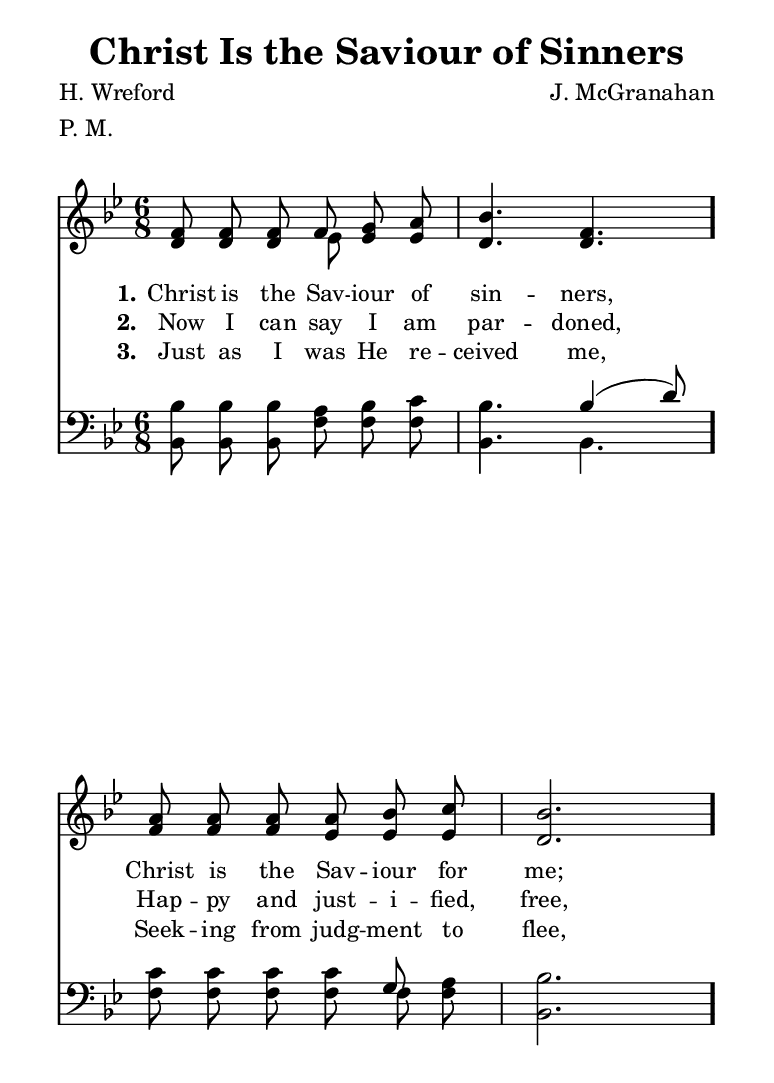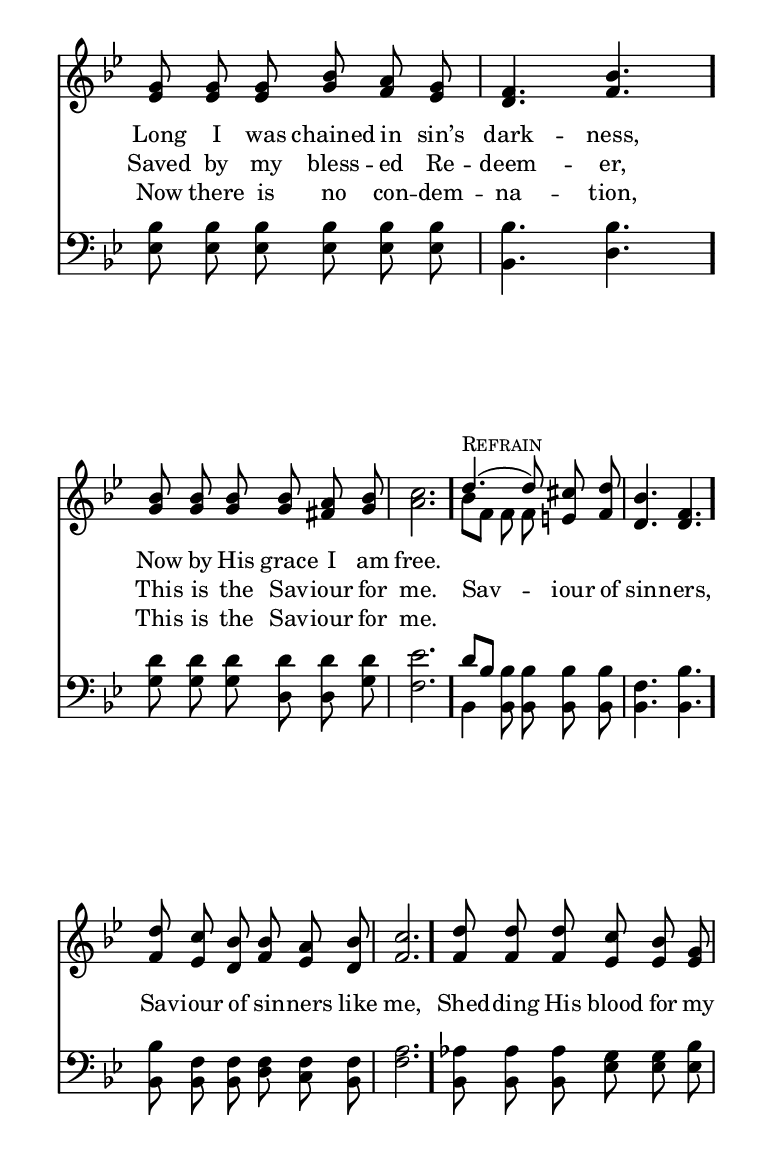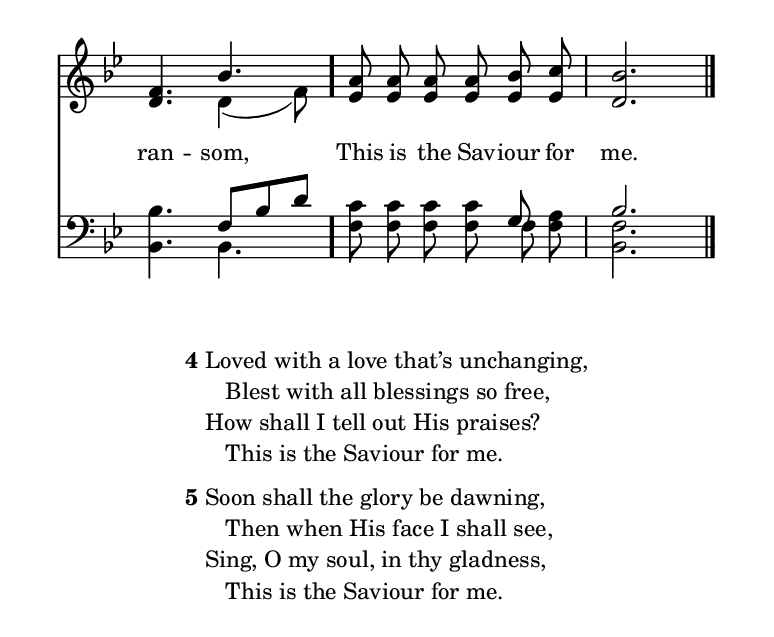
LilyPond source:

\include "common/global.ily"
\paper {
  \include "common/paper.ily"
  score-markup-spacing.padding = 4
  score-markup-spacing.basic-distance = 4
}

\header{
  %gospel
  hymnnumber = "68"
  title = "Christ Is the Saviour of Sinners"
  tunename = "Showers of Blessing"
  meter = "P. M." % like 8. 7. 8. 7. with Refrain, but dactylic
  poet = "H. Wreford"
  composer = "J. McGranahan"
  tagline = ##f
}

% for fermata in MIDI
ta = { \tempo 4=70 }
tb = { \tempo 4=35 }

patternAA = { c8 c8 c8 c8 c8 c8 | c4. c4. }
patternAB = { c8 c8 c8 c8 c8 c8 | c4. c4( c8) }
patternAC = { c8 c8 c8 c8 c8 c8 | c4. c8[ c8 c8] }

patternBA = { c8 c8 c8 c8 c8 c8 | c2. }

patternCA = { c4.( c8) c8 c8 | c4. c4. }
patternCB = { c8[ c8] c8 c8 c8 c8 | c4. c4. }
patternCC = { c4 c8 c8 c8 c8 | c4. c4. }

global = {
  \include "common/overrides.ily"
  \override Staff.TimeSignature.style = #'numbered
  \time 6/8
  \override Score.MetronomeMark.transparent = ##t % hide all fermata changes too
  \ta
  \key bes \major
  \autoBeamOff
}

notesSoprano = {
\global
\relative c' {

  \changePitch \patternAA { f f f f g a | bes f }
  \changePitch \patternBA { a a a a bes c | bes }
  \changePitch \patternAA { g g g bes a g | f bes }
  \changePitch \patternBA { bes bes bes bes a bes | c }

  << s^\markup { \small \caps "Refrain" }
  \changePitch \patternCA { d d cis d | bes f } >>
  \changePitch \patternBA { d' c bes bes a bes | c }
  \changePitch \patternAA { d d d c bes g | f bes }
  \changePitch \patternBA { a a a a bes c | bes }

  \bar "|."

}
}

notesAlto = {
\global
\relative e' {

  \changePitch \patternAA { d d d ees ees ees | d d }
  \changePitch \patternBA { f f f ees ees ees | d }
  \changePitch \patternAA { ees ees ees g f ees | d f }
  \changePitch \patternBA { g g g g fis g | a }

  \changePitch \patternCB { bes f f | f e! f | d d }
  \changePitch \patternBA { f ees d f ees d | f }
  \changePitch \patternAB { f f f ees ees ees | d d f }
  \changePitch \patternBA { ees ees ees ees ees ees | d }

}
}

notesTenor = {
\global
\relative a {

  \changePitch \patternAB { bes bes bes a bes c | bes bes d }
  \changePitch \patternBA { c c c c g a | bes }
  \changePitch \patternAA { bes bes bes bes bes bes | bes bes }
  \changePitch \patternBA { d d d d d d | ees }

  \changePitch \patternCB { d bes bes bes bes bes | f bes  }
  \changePitch \patternBA { bes f f f f f | a }
  \changePitch \patternAC { aes aes aes g g bes | bes f bes d }
  \changePitch \patternBA { c c c c g a | bes }

}
}

notesBass = {
\global
\relative f, {

  \changePitch \patternAA { bes bes bes f' f f | bes, bes }
  \changePitch \patternBA { f' f f f f f | bes, }
  \changePitch \patternAA { ees ees ees ees ees ees | bes d }
  \changePitch \patternBA { g g g d d g | f }

  \changePitch \patternCC { bes, bes bes bes bes | bes bes }
  \changePitch \patternBA { bes bes bes d c bes | f' }
  \changePitch \patternAA { bes, bes bes ees ees ees | bes bes }
  \changePitch \patternBA { f' f f f f f | < f bes, > }

}
}

Refrain = \lyricmode {

Sav -- iour of sin -- ners, \bar "."
Sav -- iour of sin -- ners like me, \bar "." \eogbreak
Shed -- ding His blood for my ran -- som, \bar "."
This is the Sav -- iour for me. \bar "." \eogbreak

}

wordsA = \lyricmode {
\set stanza = "1."

Christ is the Sav -- iour of sin -- ners, \bar "."
Christ is the Sav -- iour for me; \bar "." \eogbreak
Long I was chained in sin’s dark -- ness, \bar "."
Now by His grace I am free. \bar "." \eogbreak

}

wordsB = \lyricmode {
\set stanza = "2."

Now I can say I am par -- doned,
Hap -- py and just -- i -- fied, free,
Saved by my bless -- ed Re -- deem -- er,
This is the Sav -- iour for me.

\Refrain

}

wordsC = \lyricmode {
\set stanza = "3."

Just as I was He re -- ceived me,
Seek -- ing from judg -- ment to flee,
Now there is no con -- dem -- na -- tion,
This is the Sav -- iour for me.

}

wordsD = \markuplist {

\line { Loved with a love that’s unchanging, }
\line { { \hspace #2 } Blest with all blessings so free, }
\line { How shall I tell out His praises? }
\line { { \hspace #2 } This is the Saviour for me. }

}

wordsE = \markuplist {

\line { Soon shall the glory be dawning, }
\line { { \hspace #2 } Then when His face I shall see, }
\line { Sing, O my soul, in thy gladness, }
\line { { \hspace #2 } This is the Saviour for me. }

}

\score {
  \context ChoirStaff <<
    \context Staff = upper <<
      \set Staff.autoBeaming = ##f
      \set ChoirStaff.systemStartDelimiter = #'SystemStartBar
      \set ChoirStaff.printPartCombineTexts = ##f
      \partcombine #'(2 . 11) \notesSoprano \notesAlto
      \context NullVoice = sopranos { \voiceOne << \notesSoprano >> }
      \context Lyrics = one   \lyricsto sopranos \wordsA
      \context Lyrics = two   \lyricsto sopranos \wordsB
      \context Lyrics = three \lyricsto sopranos \wordsC
    >>
    \context Staff = men <<
      \set Staff.autoBeaming = ##f
      \clef bass
      \set ChoirStaff.printPartCombineTexts = ##f
      \partcombine #'(2 . 11) \notesTenor \notesBass
    >>
  >>
  \layout {
    \include "common/layout.ily"
  }
  #(cond ((ly:get-option 'eog-midi-permitted) #{ \midi{
    \include "common/midi.ily"
  } #}))
}

\noPageBreak

\markup { \fill-line { \vcenter \column {
  \vspace #1
  \line{ \bold 4 \column { \wordsD } } \combine \null \vspace #0.4
  \line{ \bold 5 \column { \wordsE } }
  \vspace #1
} } }

\version "2.19.49"  % necessary for upgrading to future LilyPond versions.

% vi:set et ts=2 sw=2 ai nocindent syntax=lilypond:
